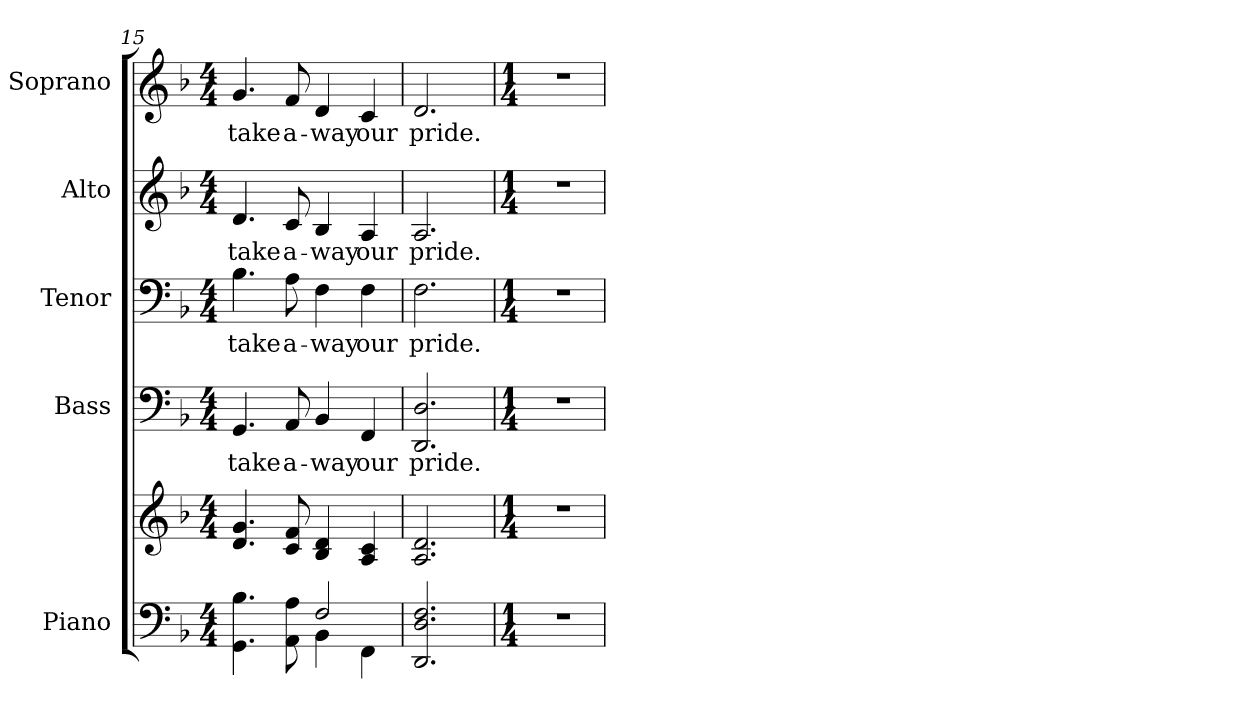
**kern	**kern	**kern	**text	**kern	**text	**kern	**text	**kern	**text
*part5	*part5	*part4	*part4	*part3	*part3	*part2	*part2	*part1	*part1
*staff6	*staff5	*staff4	*staff4	*staff3	*staff3	*staff2	*staff2	*staff1	*staff1
*I"Piano	*	*I"Bass	*	*I"Tenor	*	*I"Alto	*	*I"Soprano	*
*I'Pno.	*	*I'B.	*	*I'T.	*	*I'A.	*	*I'S.	*
*clefF4	*clefG2	*clefF4	*	*clefF4	*	*clefG2	*	*clefG2	*
*k[b-]	*k[b-]	*k[b-]	*	*k[b-]	*	*k[b-]	*	*k[b-]	*
*F:	*F:	*F:	*	*F:	*	*F:	*	*F:	*
*M4/4	*M4/4	*M4/4	*	*M4/4	*	*M4/4	*	*M4/4	*
=15	=15	=15	=15	=15	=15	=15	=15	=15	=15
*^	*	*	*	*	*	*	*	*	*
!	!	!	!	!LO:LY:b:color=#000000	!	!	!	!	!	!
!	!	!	!	!	!	!LO:LY:b:color=#000000	!	!	!	!
!	!	!	!	!	!	!	!	!LO:LY:b:color=#000000	!	!
!	!	!	!	!	!	!	!	!	!	!LO:LY:b:color=#000000
4.GGi\ 4.B-i	2ryy	4.di/ 4.gi	4.GGi/	take	4.B-i\	take	4.di/	take	4.gi/	take
!	!	!	!	!LO:LY:b:color=#000000	!	!	!	!	!	!
!	!	!	!	!	!	!LO:LY:b:color=#000000	!	!	!	!
!	!	!	!	!	!	!	!	!LO:LY:b:color=#000000	!	!
!	!	!	!	!	!	!	!	!	!	!LO:LY:b:color=#000000
8AAi\ 8Ai	.	8ci/ 8fi	8AAi/	a-	8Ai\	a-	8ci/	a-	8fi/	a-
!	!	!	!	!LO:LY:b:color=#000000	!	!	!	!	!	!
!	!	!	!	!	!	!LO:LY:b:color=#000000	!	!	!	!
!	!	!	!	!	!	!	!	!LO:LY:b:color=#000000	!	!
!	!	!	!	!	!	!	!	!	!	!LO:LY:b:color=#000000
2Fi/	4BB-i\	4B-i/ 4di	4BB-i/	-way	4Fi\	-way	4B-i/	-way	4di/	-way
!	!	!	!	!LO:LY:b:color=#000000	!	!	!	!	!	!
!	!	!	!	!	!	!LO:LY:b:color=#000000	!	!	!	!
!	!	!	!	!	!	!	!	!LO:LY:b:color=#000000	!	!
!	!	!	!	!	!	!	!	!	!	!LO:LY:b:color=#000000
.	4FFi\	4Ai/ 4ci	4FFi/	our	4Fi\	our	4Ai/	our	4ci/	our
*v	*v	*	*	*	*	*	*	*	*	*
=16	=16	=16	=16	=16	=16	=16	=16	=16	=16
*^	*	*	*	*	*	*	*	*	*
!	!	!	!	!LO:LY:b:color=#000000	!	!	!	!	!	!
*v	*v	*	*	*	*	*	*	*	*	*
*^	*	*	*	*	*	*	*	*	*
!	!	!	!	!	!	!LO:LY:b:color=#000000	!	!	!	!
*v	*v	*	*	*	*	*	*	*	*	*
*^	*	*	*	*	*	*	*	*	*
!	!	!	!	!	!	!	!	!LO:LY:b:color=#000000	!	!
*v	*v	*	*	*	*	*	*	*	*	*
*^	*	*	*	*	*	*	*	*	*
!	!	!	!	!	!	!	!	!	!	!LO:LY:b:color=#000000
*v	*v	*	*	*	*	*	*	*	*	*
2.DDi/ 2.Di 2.Fi	2.Ai/ 2.di	2.DDi/ 2.Di	pride.	2.Fi\	pride.	2.Ai/	pride.	2.di/	pride.
!!LO:PB:g=z
=17	=17	=17	=17	=17	=17	=17	=17	=17	=17
*M1/4	*M1/4	*M1/4	*	*M1/4	*	*M1/4	*	*M1/4	*
!LO:N:vis=1	!LO:N:vis=1	!LO:N:vis=1	!	!LO:N:vis=1	!	!LO:N:vis=1	!	!LO:N:vis=1	!
4r	4r	4r	.	4r	.	4r	.	4r	.
=	=	=	=	=	=	=	=	=	=
*-	*-	*-	*-	*-	*-	*-	*-	*-	*-
